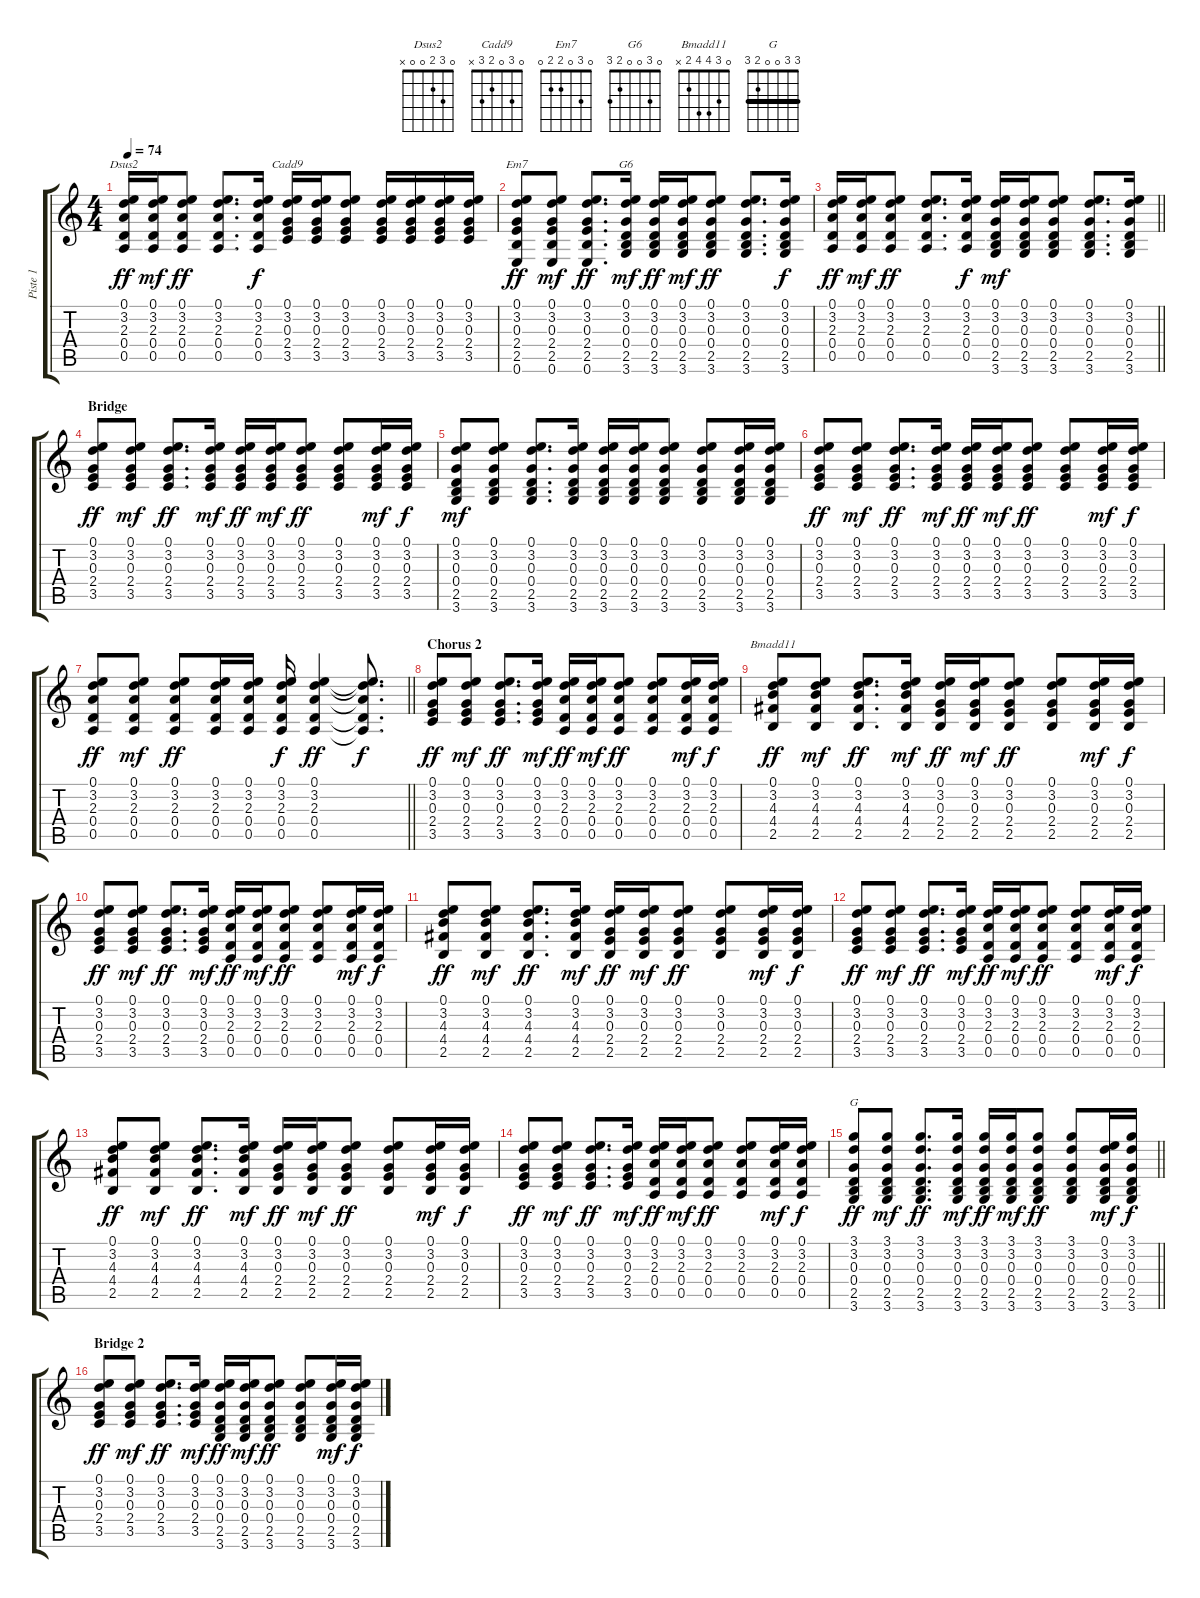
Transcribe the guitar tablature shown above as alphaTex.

\track ("Piste 1" "Piste 1") {instrument acousticguitarsteel}
\staff {score tabs}
\tuning (E4 B3 G3 D3 A2 E2) {hide}
\chord ("Dsus2" 0 3 2 0 0 x)
\chord ("Cadd9" 0 3 0 2 3 x)
\chord ("Em7" 0 3 0 2 2 0)
\chord ("G6" 0 3 0 0 2 3)
\chord ("Bmadd11" 0 3 4 4 2 x)
\chord ("G" 3 3 0 0 2 3) {barre 3}
\ts (4 4)
\tempo 74
\clef g2
\ks c
(0.1 3.2 2.3 0.4 0.5).16{ch "Dsus2" dy ff} (0.1 3.2 2.3 0.4 0.5).16{dy mf} (0.1 3.2 2.3 0.4 0.5).8{dy ff} (0.1 3.2 2.3 0.4 0.5).8{d} (0.1 3.2 2.3 0.4 0.5).16{dy f} (0.1 3.2 0.3 2.4 3.5).16{ch "Cadd9"} (0.1 3.2 0.3 2.4 3.5).16 (0.1 3.2 0.3 2.4 3.5).8 (0.1 3.2 0.3 2.4 3.5).16 (0.1 3.2 0.3 2.4 3.5).16 (0.1 3.2 0.3 2.4 3.5).16 (0.1 3.2 0.3 2.4 3.5).16 |
(0.1 3.2 0.3 2.4 2.5 0.6).8{ch "Em7" dy ff} (0.1 3.2 0.3 2.4 2.5 0.6).8{dy mf} (0.1 3.2 0.3 2.4 2.5 0.6).8{d dy ff} (0.1 3.2 0.3 0.4 2.5 3.6).16{ch "G6" dy mf} (0.1 3.2 0.3 0.4 2.5 3.6).16{dy ff} (0.1 3.2 0.3 0.4 2.5 3.6).16{dy mf} (0.1 3.2 0.3 0.4 2.5 3.6).8{dy ff} (0.1 3.2 0.3 0.4 2.5 3.6).8{d} (0.1 3.2 0.3 0.4 2.5 3.6).16{dy f} |
\barLineRight lightlight
(0.1 3.2 2.3 0.4 0.5).16{dy ff} (0.1 3.2 2.3 0.4 0.5).16{dy mf} (0.1 3.2 2.3 0.4 0.5).8{dy ff} (0.1 3.2 2.3 0.4 0.5).8{d} (0.1 3.2 2.3 0.4 0.5).16{dy f} (0.1 3.2 0.3 0.4 2.5 3.6).16{dy mf} (0.1 3.2 0.3 0.4 2.5 3.6).16 (0.1 3.2 0.3 0.4 2.5 3.6).8 (0.1 3.2 0.3 0.4 2.5 3.6).8{d} (0.1 3.2 0.3 0.4 2.5 3.6).16 |
\section ("" "Bridge")
(0.1 3.2 0.3 2.4 3.5).8{dy ff} (0.1 3.2 0.3 2.4 3.5).8{dy mf} (0.1 3.2 0.3 2.4 3.5).8{d dy ff} (0.1 3.2 0.3 2.4 3.5).16{dy mf} (0.1 3.2 0.3 2.4 3.5).16{dy ff} (0.1 3.2 0.3 2.4 3.5).16{dy mf} (0.1 3.2 0.3 2.4 3.5).8{dy ff} (0.1 3.2 0.3 2.4 3.5).8 (0.1 3.2 0.3 2.4 3.5).16{dy mf} (0.1 3.2 0.3 2.4 3.5).16{dy f} |
(0.1 3.2 0.3 0.4 2.5 3.6).8{dy mf} (0.1 3.2 0.3 0.4 2.5 3.6).8 (0.1 3.2 0.3 0.4 2.5 3.6).8{d} (0.1 3.2 0.3 0.4 2.5 3.6).16 (0.1 3.2 0.3 0.4 2.5 3.6).16 (0.1 3.2 0.3 0.4 2.5 3.6).16 (0.1 3.2 0.3 0.4 2.5 3.6).8 (0.1 3.2 0.3 0.4 2.5 3.6).8 (0.1 3.2 0.3 0.4 2.5 3.6).16 (0.1 3.2 0.3 0.4 2.5 3.6).16 |
(0.1 3.2 0.3 2.4 3.5).8{dy ff} (0.1 3.2 0.3 2.4 3.5).8{dy mf} (0.1 3.2 0.3 2.4 3.5).8{d dy ff} (0.1 3.2 0.3 2.4 3.5).16{dy mf} (0.1 3.2 0.3 2.4 3.5).16{dy ff} (0.1 3.2 0.3 2.4 3.5).16{dy mf} (0.1 3.2 0.3 2.4 3.5).8{dy ff} (0.1 3.2 0.3 2.4 3.5).8 (0.1 3.2 0.3 2.4 3.5).16{dy mf} (0.1 3.2 0.3 2.4 3.5).16{dy f} |
\barLineRight lightlight
(0.1 3.2 2.3 0.4 0.5).8{dy ff} (0.1 3.2 2.3 0.4 0.5).8{dy mf} (0.1 3.2 2.3 0.4 0.5).8{dy ff} (0.1 3.2 2.3 0.4 0.5).16 (0.1 3.2 2.3 0.4 0.5).16 (0.1 3.2 2.3 0.4 0.5).16{dy f} (0.1 3.2 2.3 0.4 0.5).4{dy ff} (0.1{t} 3.2{t} 2.3{t} 0.4{t} 0.5{t}).8{d dy f} |
\section ("" "Chorus 2")
(0.1 3.2 0.3 2.4 3.5).8{dy ff} (0.1 3.2 0.3 2.4 3.5).8{dy mf} (0.1 3.2 0.3 2.4 3.5).8{d dy ff} (0.1 3.2 0.3 2.4 3.5).16{dy mf} (0.1 3.2 2.3 0.4 0.5).16{dy ff} (0.1 3.2 2.3 0.4 0.5).16{dy mf} (0.1 3.2 2.3 0.4 0.5).8{dy ff} (0.1 3.2 2.3 0.4 0.5).8 (0.1 3.2 2.3 0.4 0.5).16{dy mf} (0.1 3.2 2.3 0.4 0.5).16{dy f} |
(0.1 3.2 4.3 4.4 2.5).8{ch "Bmadd11" dy ff} (0.1 3.2 4.3 4.4 2.5).8{dy mf} (0.1 3.2 4.3 4.4 2.5).8{d dy ff} (0.1 3.2 4.3 4.4 2.5).16{dy mf} (0.1 3.2 0.3 2.4 2.5).16{dy ff} (0.1 3.2 0.3 2.4 2.5).16{dy mf} (0.1 3.2 0.3 2.4 2.5).8{dy ff} (0.1 3.2 0.3 2.4 2.5).8 (0.1 3.2 0.3 2.4 2.5).16{dy mf} (0.1 3.2 0.3 2.4 2.5).16{dy f} |
(0.1 3.2 0.3 2.4 3.5).8{dy ff} (0.1 3.2 0.3 2.4 3.5).8{dy mf} (0.1 3.2 0.3 2.4 3.5).8{d dy ff} (0.1 3.2 0.3 2.4 3.5).16{dy mf} (0.1 3.2 2.3 0.4 0.5).16{dy ff} (0.1 3.2 2.3 0.4 0.5).16{dy mf} (0.1 3.2 2.3 0.4 0.5).8{dy ff} (0.1 3.2 2.3 0.4 0.5).8 (0.1 3.2 2.3 0.4 0.5).16{dy mf} (0.1 3.2 2.3 0.4 0.5).16{dy f} |
(0.1 3.2 4.3 4.4 2.5).8{dy ff} (0.1 3.2 4.3 4.4 2.5).8{dy mf} (0.1 3.2 4.3 4.4 2.5).8{d dy ff} (0.1 3.2 4.3 4.4 2.5).16{dy mf} (0.1 3.2 0.3 2.4 2.5).16{dy ff} (0.1 3.2 0.3 2.4 2.5).16{dy mf} (0.1 3.2 0.3 2.4 2.5).8{dy ff} (0.1 3.2 0.3 2.4 2.5).8 (0.1 3.2 0.3 2.4 2.5).16{dy mf} (0.1 3.2 0.3 2.4 2.5).16{dy f} |
(0.1 3.2 0.3 2.4 3.5).8{dy ff} (0.1 3.2 0.3 2.4 3.5).8{dy mf} (0.1 3.2 0.3 2.4 3.5).8{d dy ff} (0.1 3.2 0.3 2.4 3.5).16{dy mf} (0.1 3.2 2.3 0.4 0.5).16{dy ff} (0.1 3.2 2.3 0.4 0.5).16{dy mf} (0.1 3.2 2.3 0.4 0.5).8{dy ff} (0.1 3.2 2.3 0.4 0.5).8 (0.1 3.2 2.3 0.4 0.5).16{dy mf} (0.1 3.2 2.3 0.4 0.5).16{dy f} |
(0.1 3.2 4.3 4.4 2.5).8{dy ff} (0.1 3.2 4.3 4.4 2.5).8{dy mf} (0.1 3.2 4.3 4.4 2.5).8{d dy ff} (0.1 3.2 4.3 4.4 2.5).16{dy mf} (0.1 3.2 0.3 2.4 2.5).16{dy ff} (0.1 3.2 0.3 2.4 2.5).16{dy mf} (0.1 3.2 0.3 2.4 2.5).8{dy ff} (0.1 3.2 0.3 2.4 2.5).8 (0.1 3.2 0.3 2.4 2.5).16{dy mf} (0.1 3.2 0.3 2.4 2.5).16{dy f} |
(0.1 3.2 0.3 2.4 3.5).8{dy ff} (0.1 3.2 0.3 2.4 3.5).8{dy mf} (0.1 3.2 0.3 2.4 3.5).8{d dy ff} (0.1 3.2 0.3 2.4 3.5).16{dy mf} (0.1 3.2 2.3 0.4 0.5).16{dy ff} (0.1 3.2 2.3 0.4 0.5).16{dy mf} (0.1 3.2 2.3 0.4 0.5).8{dy ff} (0.1 3.2 2.3 0.4 0.5).8 (0.1 3.2 2.3 0.4 0.5).16{dy mf} (0.1 3.2 2.3 0.4 0.5).16{dy f} |
\barLineRight lightlight
(3.1 3.2 0.3 0.4 2.5 3.6).8{ch "G" dy ff} (3.1 3.2 0.3 0.4 2.5 3.6).8{dy mf} (3.1 3.2 0.3 0.4 2.5 3.6).8{d dy ff} (3.1 3.2 0.3 0.4 2.5 3.6).16{dy mf} (3.1 3.2 0.3 0.4 2.5 3.6).16{dy ff} (3.1 3.2 0.3 0.4 2.5 3.6).16{dy mf} (3.1 3.2 0.3 0.4 2.5 3.6).8{dy ff} (3.1 3.2 0.3 0.4 2.5 3.6).8 (0.1 3.2 0.3 0.4 2.5 3.6).16{dy mf} (3.1 3.2 0.3 0.4 2.5 3.6).16{dy f} |
\section ("" "Bridge 2")
(0.1 3.2 0.3 2.4 3.5).8{dy ff} (0.1 3.2 0.3 2.4 3.5).8{dy mf} (0.1 3.2 0.3 2.4 3.5).8{d dy ff} (0.1 3.2 0.3 2.4 3.5).16{dy mf} (0.1 3.2 0.3 0.4 2.5 3.6).16{dy ff} (0.1 3.2 0.3 0.4 2.5 3.6).16{dy mf} (0.1 3.2 0.3 0.4 2.5 3.6).8{dy ff} (0.1 3.2 0.3 0.4 2.5 3.6).8 (0.1 3.2 0.3 0.4 2.5 3.6).16{dy mf} (0.1 3.2 0.3 0.4 2.5 3.6).16{dy f}
